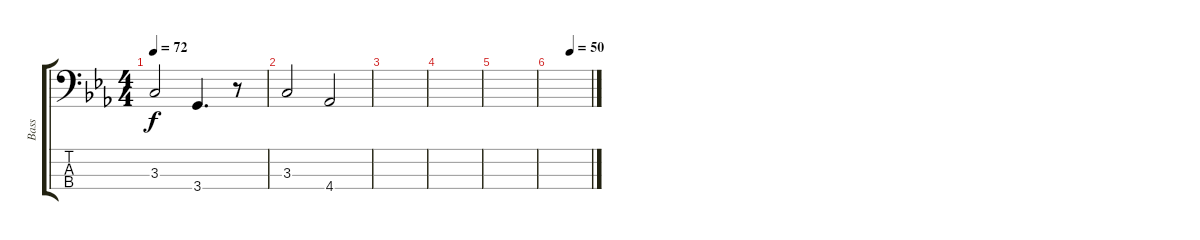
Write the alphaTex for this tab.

\track ("Bass" "Bass") {instrument electricbassfinger}
\staff {score tabs}
\tuning (G2 D2 A1 E1) {hide}
\ts (4 4)
\tempo 72
\clef f4
\ks eb
3.3.2{dy f} 3.4.4{d} r.8 |
3.3.2 4.4.2 |
|
|
|
\tempo (50 0.5)
